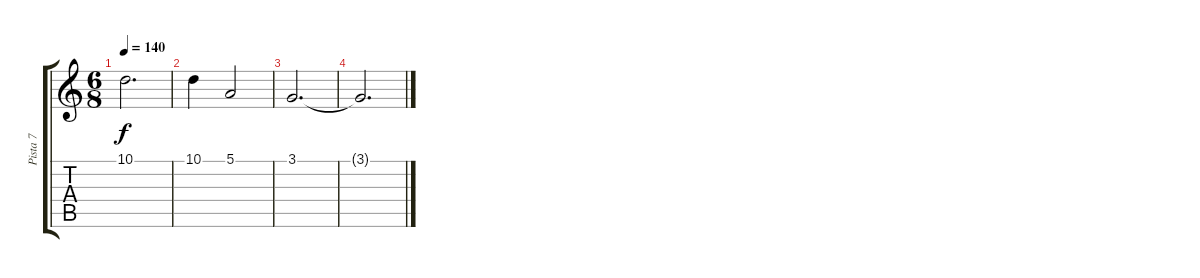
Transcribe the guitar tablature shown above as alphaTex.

\track ("Pista 7" "Pista 7") {instrument tremolostrings}
\staff {score tabs}
\tuning (E4 B3 G3 D3 A2 E2) {hide}
\ts (6 8)
\tempo 140
\clef g2
\ks c
10.1.2{d dy f} |
10.1.4 5.1.2 |
3.1.2{d} |
3.1{t}.2{d}
